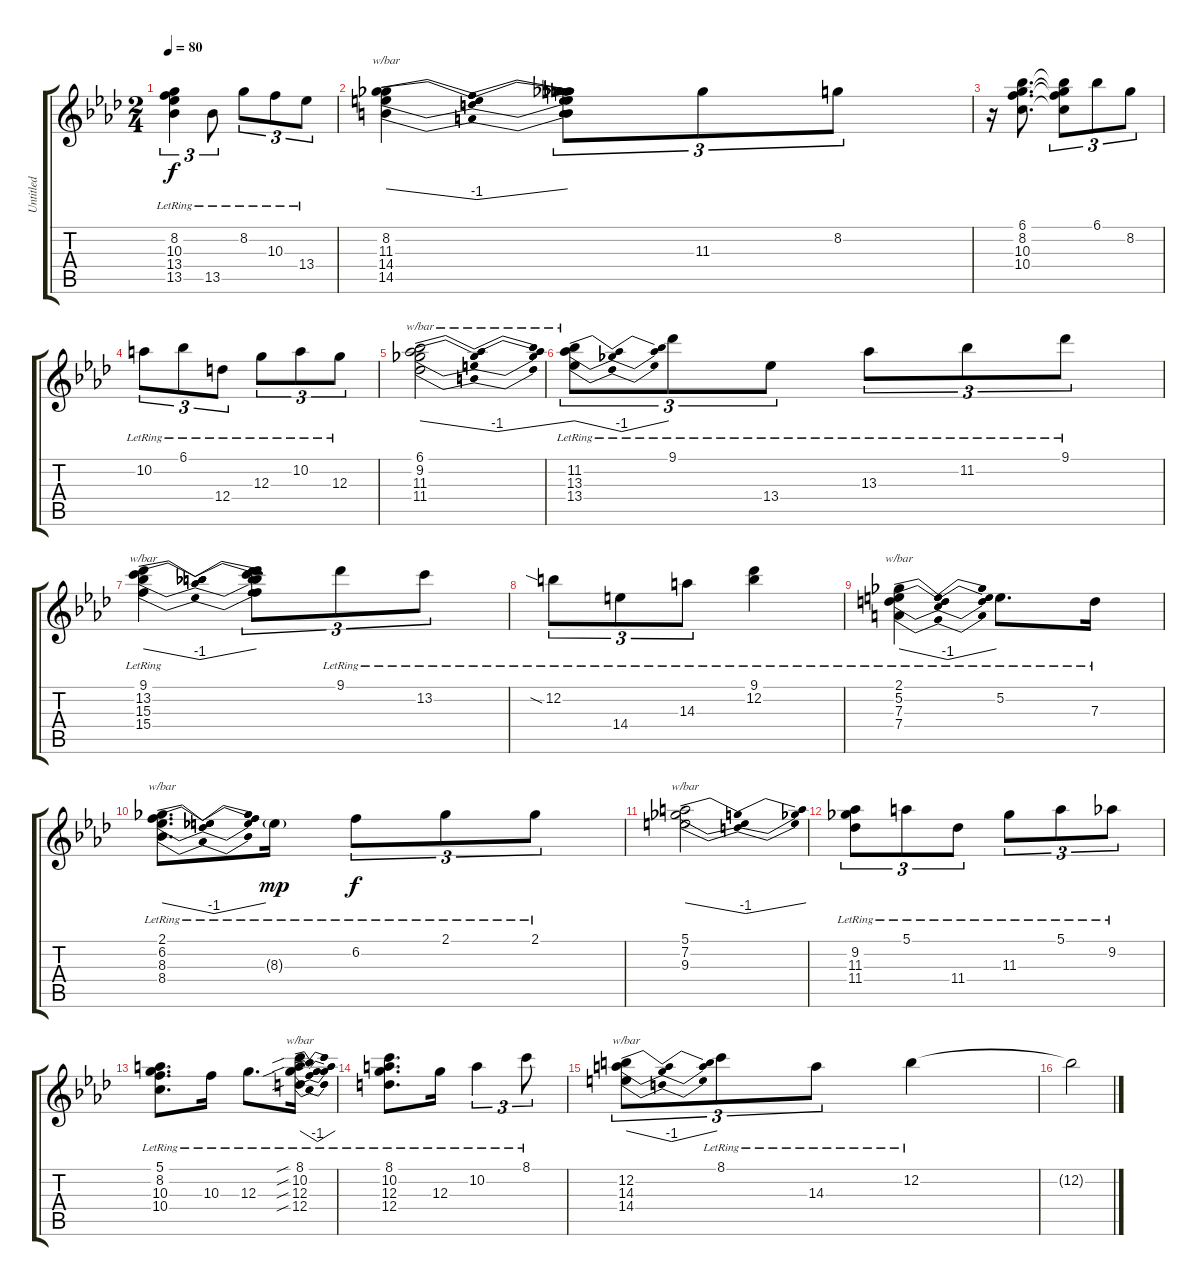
\track ("Untitled" "Untitled") {instrument distortionguitar}
\staff {score tabs}
\tuning (E4 B3 G3 D3 A2 E2) {hide}
\ts (2 4)
\tempo 80
\clef g2
\ks ab
(8.2{lr} 10.3{lr} 13.4{lr} 13.5{lr}).4{tu (3 2) dy f} 13.5{lr}.8{tu (3 2)} 8.2{lr}.8{tu (3 2)} 10.3{lr}.8{tu (3 2)} 13.4{lr}.8{tu (3 2)} |
(8.2 11.3 14.4 14.5).4{tbe (dip default 0 0 30 -4 60 0)} (8.2{t} 11.3{t} 14.4{t} 14.5{t}).8{tu (3 2)} 11.3.8{tu (3 2)} 8.2.8{tu (3 2)} |
r.16 (6.1 8.2 10.3 10.4).8{d} (6.1{t} 8.2{t} 10.3{t} 10.4{t}).8{tu (3 2)} 6.1.8{tu (3 2)} 8.2.8{tu (3 2)} |
10.2{lr}.8{tu (3 2)} 6.1{lr}.8{tu (3 2)} 12.4{lr}.8{tu (3 2)} 12.3{lr}.8{tu (3 2)} 10.2{lr}.8{tu (3 2)} 12.3{lr}.8{tu (3 2)} |
(6.1 9.2 11.3 11.4).2{tbe (dip default 0 0 30 -4 60 0)} |
(11.2{lr} 13.3{lr} 13.4{lr}).8{tu (3 2) tbe (dip default 0 0 30 -4 60 0)} 9.1{lr}.8{tu (3 2)} 13.4{lr}.8{tu (3 2)} 13.3{lr}.8{tu (3 2)} 11.2{lr}.8{tu (3 2)} 9.1{lr}.8{tu (3 2)} |
(9.1{lr} 13.2{lr} 15.3{lr} 15.4{lr}).4{tbe (dip default 0 0 30 -4 60 0)} (9.1{t} 13.2{t} 15.3{t} 15.4{t}).8{tu (3 2)} 9.1{lr}.8{tu (3 2)} 13.2{lr}.8{tu (3 2)} |
12.2{sia lr}.8{tu (3 2)} 14.4{lr}.8{tu (3 2)} 14.3{lr}.8{tu (3 2)} (9.1{lr} 12.2{lr}).4 |
(2.1{lr} 5.2{lr} 7.3{lr} 7.4{lr}).4{tbe (dip default 0 0 30 -4 60 0)} 5.2{lr}.8{d} 7.3{lr}.16 |
(2.1{lr} 6.2{lr} 8.3{lr} 8.4{lr}).8{d tbe (dip default 0 0 30 -4 60 0)} 8.3{g lr}.16{dy mp} 6.2{lr}.8{tu (3 2) dy f} 2.1{lr}.8{tu (3 2)} 2.1{lr}.8{tu (3 2)} |
(5.1 7.2 9.3).2{tbe (dip default 0 0 30 -4 60 0)} |
(9.2{lr} 11.3{lr} 11.4{lr}).8{tu (3 2)} 5.1{lr}.8{tu (3 2)} 11.4{lr}.8{tu (3 2)} 11.3{lr}.8{tu (3 2)} 5.1{lr}.8{tu (3 2)} 9.2{lr}.8{tu (3 2)} |
(5.1{lr} 8.2{lr} 10.3{lr} 10.4{lr}).8{d} 10.3{lr}.16 12.3{lr}.8{d} (8.1{sib lr} 10.2{sib lr} 12.3{sib lr} 12.4{sib lr}).16{tbe (dip default 0 0 30 -4 60 0)} |
(8.1{lr} 10.2{lr} 12.3{lr} 12.4{lr}).8{d} 12.3{lr}.16 10.2{lr}.4{tu (3 2)} 8.1{lr}.8{tu (3 2)} |
(12.2 14.3 14.4).8{tu (3 2) tbe (dip default 0 0 30 -4 60 0)} 8.1{lr}.8{tu (3 2)} 14.3{lr}.8{tu (3 2)} 12.2{lr}.4 |
12.2{t}.2
